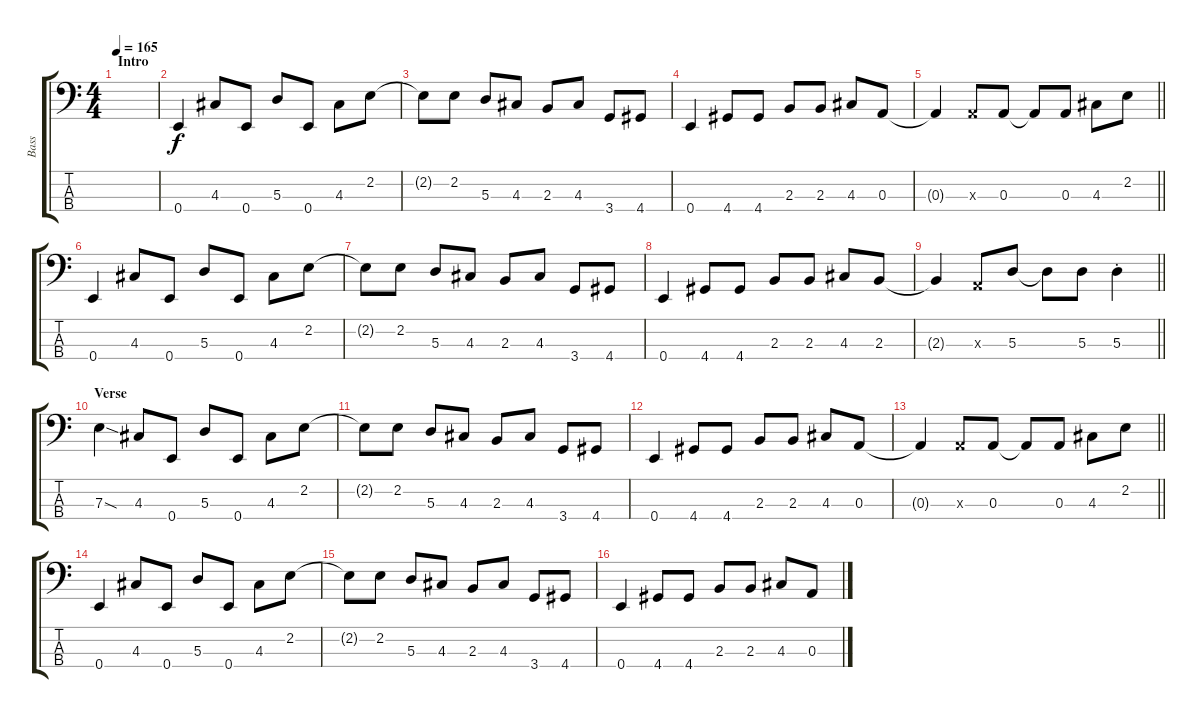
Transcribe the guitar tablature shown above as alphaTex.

\track ("Bass" "Bass") {instrument electricbassfinger}
\staff {score tabs}
\tuning (G2 D2 A1 E1) {hide}
\ts (4 4)
\section ("" "Intro")
\tempo 165
\clef f4
\ks c
|
0.4.4 4.3.8 0.4.8 5.3.8 0.4.8 4.3.8 2.2.8 |
2.2{t}.8 2.2.8 5.3.8 4.3.8 2.3.8 4.3.8 3.4.8 4.4.8 |
0.4.4 4.4.8 4.4.8 2.3.8 2.3.8 4.3.8 0.3.8 |
\barLineRight lightlight
0.3{t}.4 0.3{x}.8 0.3.8 0.3{t}.8 0.3.8 4.3.8 2.2.8 |
0.4.4 4.3.8 0.4.8 5.3.8 0.4.8 4.3.8 2.2.8 |
2.2{t}.8 2.2.8 5.3.8 4.3.8 2.3.8 4.3.8 3.4.8 4.4.8 |
0.4.4 4.4.8 4.4.8 2.3.8 2.3.8 4.3.8 2.3.8 |
\barLineRight lightlight
2.3{t}.4 0.3{x}.8 5.3.8 5.3{t}.8 5.3.8 5.3{st}.4 |
\section ("" "Verse")
7.3{sod}.4 4.3.8 0.4.8 5.3.8 0.4.8 4.3.8 2.2.8 |
2.2{t}.8 2.2.8 5.3.8 4.3.8 2.3.8 4.3.8 3.4.8 4.4.8 |
0.4.4 4.4.8 4.4.8 2.3.8 2.3.8 4.3.8 0.3.8 |
\barLineRight lightlight
0.3{t}.4 0.3{x}.8 0.3.8 0.3{t}.8 0.3.8 4.3.8 2.2.8 |
0.4.4 4.3.8 0.4.8 5.3.8 0.4.8 4.3.8 2.2.8 |
2.2{t}.8 2.2.8 5.3.8 4.3.8 2.3.8 4.3.8 3.4.8 4.4.8 |
0.4.4 4.4.8 4.4.8 2.3.8 2.3.8 4.3.8 0.3.8
